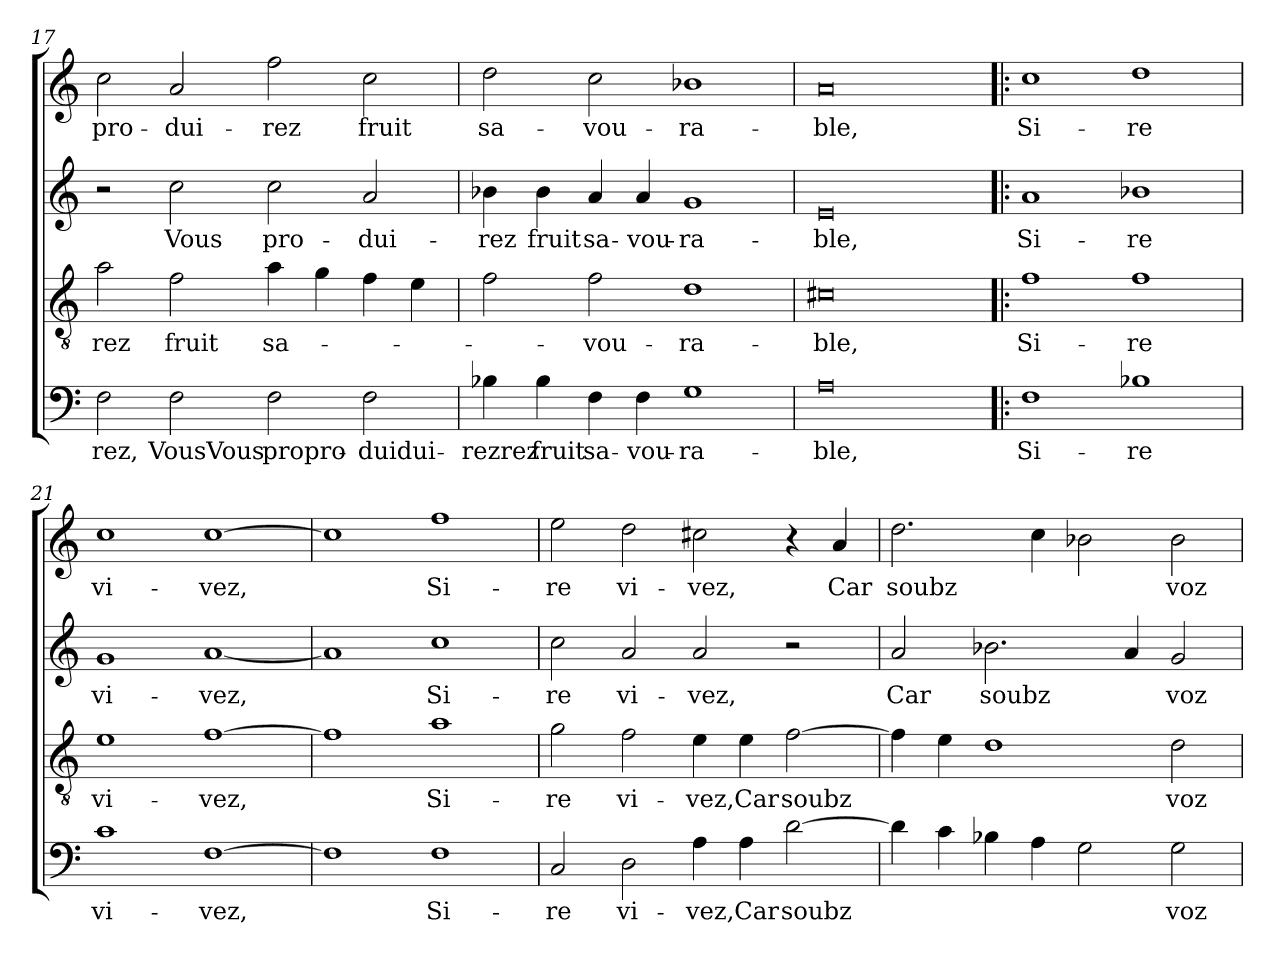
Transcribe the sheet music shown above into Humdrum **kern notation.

**kern	**text	**kern	**text	**kern	**text	**kern	**text
*part4	*part4	*part3	*part3	*part2	*part2	*part1	*part1
*staff4	*staff4	*staff3	*staff3	*staff2	*staff2	*staff1	*staff1
*clefF4	*	*clefGv2	*	*clefG2	*	*clefG2	*
*k[]	*	*k[]	*	*k[]	*	*k[]	*
=17	=17	=17	=17	=17	=17	=17	=17
2F	-rez,	2a	-rez	2r	.	2cc	pro-
2F	VousVous	2f	fruit	2cc	Vous	2a	-dui-
2F	propro-	4a	sa-	2cc	pro-	2ff	-rez
.	.	4g	.	.	.	.	.
2F	-duidui-	4f	.	2a	-dui-	2cc	fruit
.	.	4e	.	.	.	.	.
=18	=18	=18	=18	=18	=18	=18	=18
4B-X	-rezrez	2f	.	4b-X	-rez	2dd	sa-
4B-	fruit	.	.	4b-	fruit	.	.
4F	sa-	2f	-vou-	4a	sa-	2cc	-vou-
4F	-vou-	.	.	4a	-vou-	.	.
1G	-ra-	1d	-ra-	1g	-ra-	1b-X	-ra-
=19	=19	=19	=19	=19	=19	=19	=19
0A	-ble,	0c#X	-ble,	0e	-ble,	0a	-ble,
!!LO:LB:g=z
=20!|:	=20!|:	=20!|:	=20!|:	=20!|:	=20!|:	=20!|:	=20!|:
1F	Si-	1f	Si-	1a	Si-	1cc	Si-
1B-X	-re	1f	-re	1b-X	-re	1dd	-re
=21	=21	=21	=21	=21	=21	=21	=21
1c	vi-	1e	vi-	1g	vi-	1cc	vi-
[1F	-vez,	[1f	-vez,	[1a	-vez,	[1cc	-vez,
=22	=22	=22	=22	=22	=22	=22	=22
1F]	.	1f]	.	1a]	.	1cc]	.
1F	Si-	1a	Si-	1cc	Si-	1ff	Si-
=23	=23	=23	=23	=23	=23	=23	=23
2C	-re	2g	-re	2cc	-re	2ee	-re
2D	vi-	2f	vi-	2a	vi-	2dd	vi-
4A	-vez,	4e	-vez,	2a	-vez,	2cc#X	-vez,
4A	Car	4e	Car	.	.	.	.
[2d	soubz	[2f	soubz	2r	.	4r	.
.	.	.	.	.	.	4a	Car
=24	=24	=24	=24	=24	=24	=24	=24
4d]	.	4f]	.	2a	Car	2.dd	soubz
4c	.	4e	.	.	.	.	.
4B-X	.	1d	.	2.b-X	soubz	.	.
4A	.	.	.	.	.	4cc	.
2G	.	.	.	.	.	2b-X	.
.	.	.	.	4a	.	.	.
2G	voz	2d	voz	2g	voz	2b-	voz
=	=	=	=	=	=	=	=
*-	*-	*-	*-	*-	*-	*-	*-
